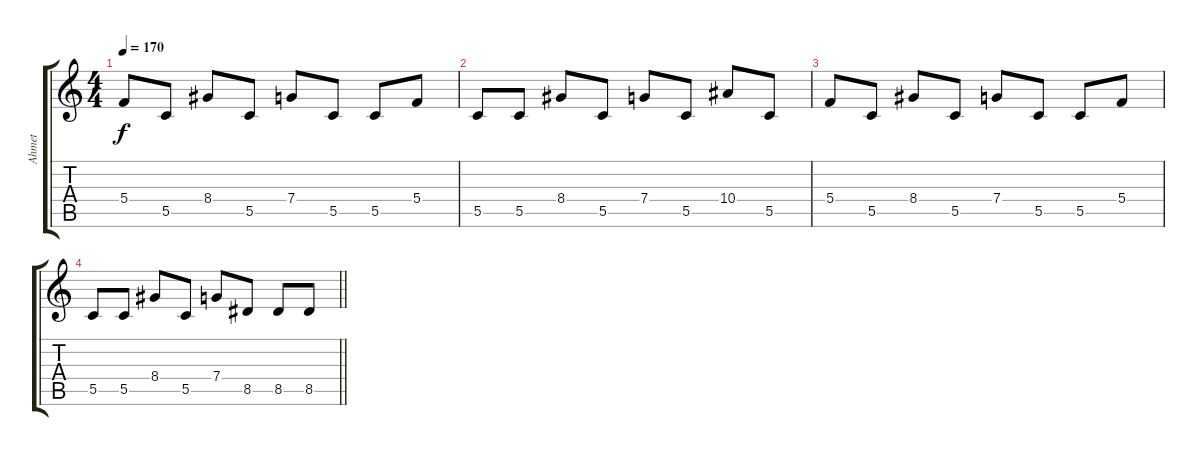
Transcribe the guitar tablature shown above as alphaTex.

\track ("Ahmet" "Ahmet") {instrument distortionguitar}
\staff {score tabs}
\tuning (D4 A3 F3 C3 G2 D2) {hide}
\ts (4 4)
\tempo 170
\clef g2
\ks c
5.4.8{dy f} 5.5.8 8.4.8 5.5.8 7.4.8 5.5.8 5.5.8 5.4.8 |
5.5.8 5.5.8 8.4.8 5.5.8 7.4.8 5.5.8 10.4.8 5.5.8 |
5.4.8 5.5.8 8.4.8 5.5.8 7.4.8 5.5.8 5.5.8 5.4.8 |
\barLineRight lightlight
5.5.8 5.5.8 8.4.8 5.5.8 7.4.8 8.5.8 8.5.8 8.5.8
